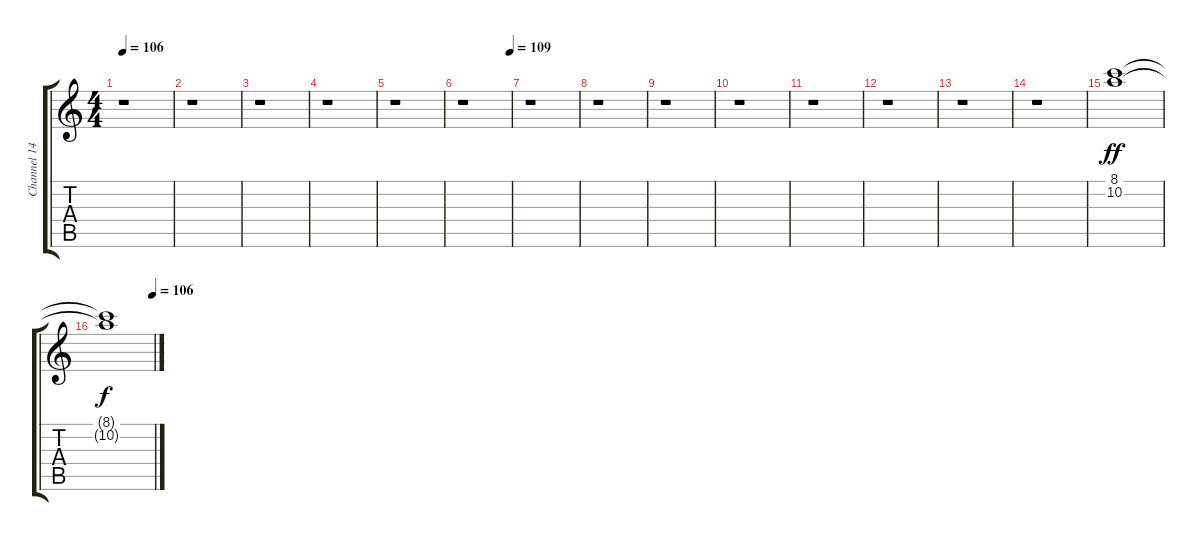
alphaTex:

\track ("Channel 14" "Channel 14") {instrument electricguitarclean}
\staff {score tabs}
\tuning (E4 B3 G3 D3 A2 E2) {hide}
\ts (4 4)
\tempo 106
\clef g2
\ks c
r.1{dy ff} |
r.1 |
r.1 |
r.1 |
r.1 |
\tempo (109 0.9895833333333334)
r.1 |
r.1 |
r.1 |
r.1 |
r.1 |
r.1 |
r.1 |
r.1 |
r.1 |
(8.1 10.2).1 |
\tempo (106 0.984375)
(8.1{t} 10.2{t}).1{dy f}
